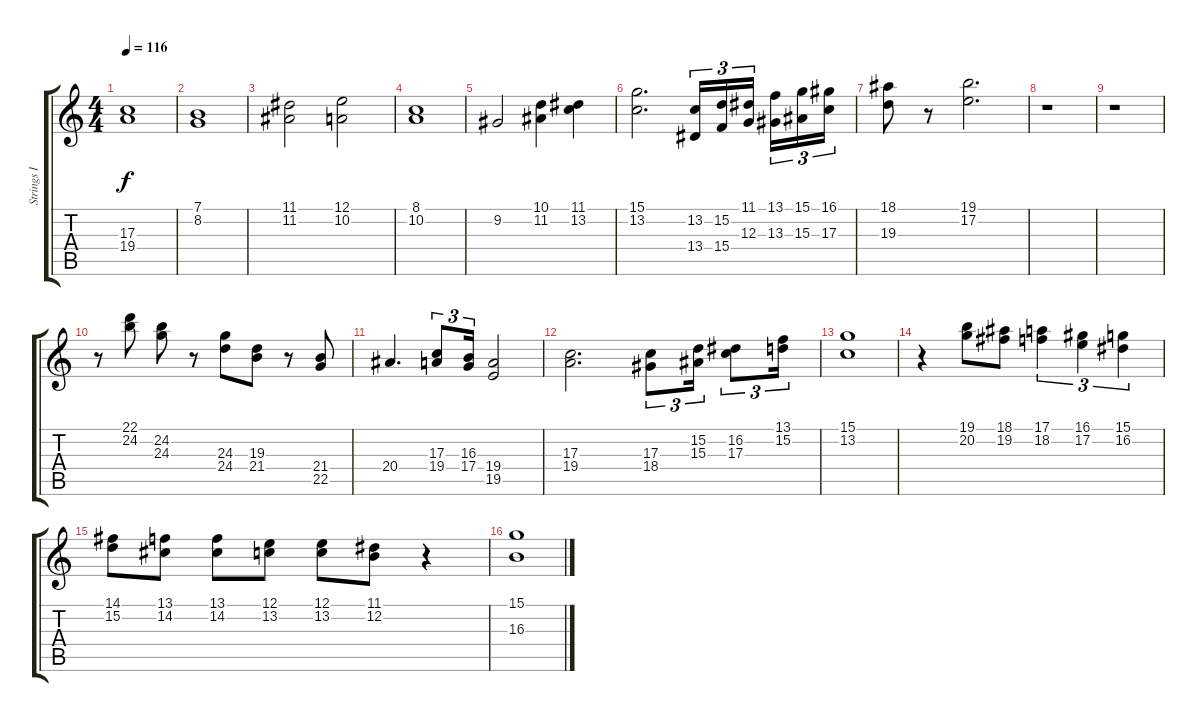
\track ("Strings I" "Strings I") {instrument acousticgrandpiano}
\staff {score tabs}
\tuning (E4 B3 G3 D3 A2 E2) {hide}
\ts (4 4)
\tempo 116
\clef g2
\ks c
(17.3{t} 19.4{t}).1{dy f} |
(7.1 8.2).1 |
(11.1 11.2).2 (12.1 10.2).2 |
(8.1 10.2).1 |
9.2.2 (10.1 11.2).4 (11.1 13.2).4 |
(15.1 13.2).2{d} (13.2 13.4).16{tu (3 2)} (15.2 15.4).16{tu (3 2)} (11.1 12.3).16{tu (3 2)} (13.1 13.3).16{tu (3 2)} (15.1 15.3).16{tu (3 2)} (16.1 17.3).16{tu (3 2)} |
(18.1 19.3).8 r.8 (19.1 17.2).2{d} |
r.1 |
r.1 |
r.8 (22.1 24.2).8 (24.2 24.3).8 r.8 (24.3 24.4).8 (19.3 21.4).8 r.8 (21.4 22.5).8 |
20.4.4{d} (17.3 19.4).8{tu (3 2)} (16.3 17.4).16{tu (3 2)} (19.4 19.5).2 |
(17.3 19.4).2{d} (17.3 18.4).8{tu (3 2)} (15.2 15.3).16{tu (3 2)} (16.2 17.3).8{tu (3 2)} (13.1 15.2).16{tu (3 2)} |
(15.1 13.2).1 |
r.4 (19.1 20.2).8 (18.1 19.2).8 (17.1 18.2).4{tu (3 2)} (16.1 17.2).4{tu (3 2)} (15.1 16.2).4{tu (3 2)} |
(14.1 15.2).8 (13.1 14.2).8 (13.1 14.2).8 (12.1 13.2).8 (12.1 13.2).8 (11.1 12.2).8 r.4 |
(15.1 16.3).1
